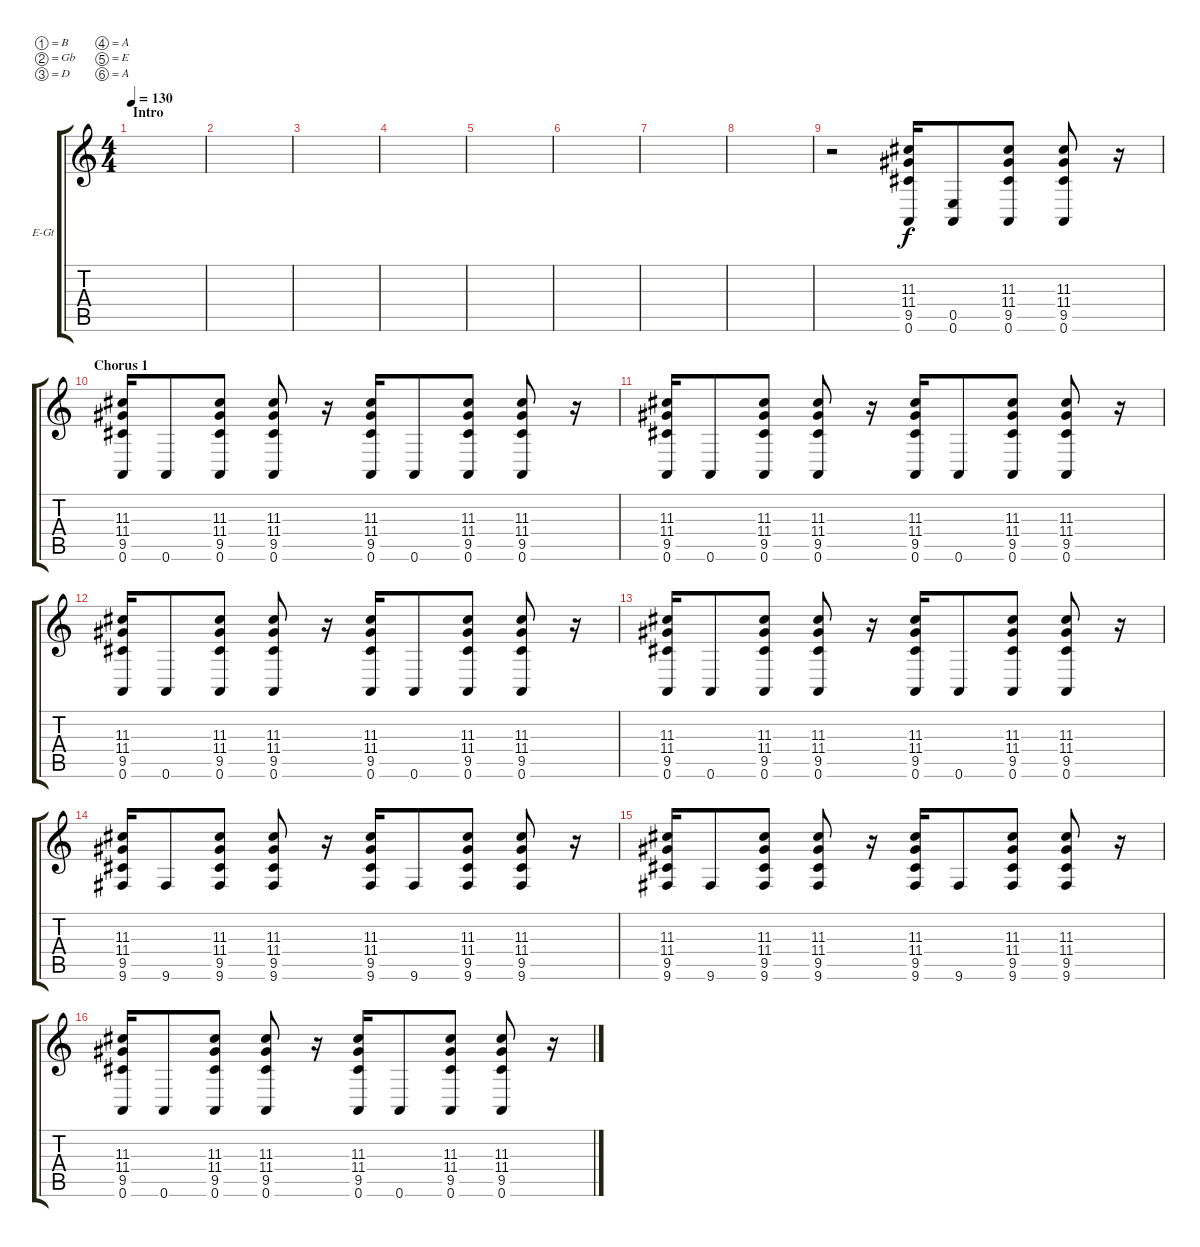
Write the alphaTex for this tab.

\bracketExtendMode groupsimilarinstruments
\firstSystemTrackNameOrientation horizontal
\otherSystemsTrackNameOrientation horizontal
\track ("Electric Guitar 1" "E-Gt") {instrument distortionguitar}
\staff {score tabs}
\tuning (B3 Gb3 D3 A2 E2 A1)
\ts (4 4)
\section ("" "Intro")
\tempo 130
\clef g2
\ks c
|
|
|
|
|
|
|
|
r.2 (0.6 9.5 11.4 11.3).16 (0.6 0.5).8 (0.6 9.5 11.4 11.3).8 (0.6 9.5 11.4 11.3).8 r.16 |
\section ("" "Chorus 1")
(0.6 9.5 11.4 11.3).16 0.6.8 (0.6 9.5 11.4 11.3).8 (0.6 9.5 11.4 11.3).8 r.16 (0.6 9.5 11.4 11.3).16 0.6.8 (0.6 9.5 11.4 11.3).8 (0.6 9.5 11.4 11.3).8 r.16 |
(0.6 9.5 11.4 11.3).16 0.6.8 (0.6 9.5 11.4 11.3).8 (0.6 9.5 11.4 11.3).8 r.16 (0.6 9.5 11.4 11.3).16 0.6.8 (0.6 9.5 11.4 11.3).8 (0.6 9.5 11.4 11.3).8 r.16 |
(0.6 9.5 11.4 11.3).16 0.6.8 (0.6 9.5 11.4 11.3).8 (0.6 9.5 11.4 11.3).8 r.16 (0.6 9.5 11.4 11.3).16 0.6.8 (0.6 9.5 11.4 11.3).8 (0.6 9.5 11.4 11.3).8 r.16 |
(0.6 9.5 11.4 11.3).16 0.6.8 (0.6 9.5 11.4 11.3).8 (0.6 9.5 11.4 11.3).8 r.16 (0.6 9.5 11.4 11.3).16 0.6.8 (0.6 9.5 11.4 11.3).8 (0.6 9.5 11.4 11.3).8 r.16 |
(9.6 9.5 11.4 11.3).16 9.6.8 (9.6 9.5 11.4 11.3).8 (9.6 9.5 11.4 11.3).8 r.16 (9.6 9.5 11.4 11.3).16 9.6.8 (9.6 9.5 11.4 11.3).8 (9.6 9.5 11.4 11.3).8 r.16 |
(9.6 9.5 11.4 11.3).16 9.6.8 (9.6 9.5 11.4 11.3).8 (9.6 9.5 11.4 11.3).8 r.16 (9.6 9.5 11.4 11.3).16 9.6.8 (9.6 9.5 11.4 11.3).8 (9.6 9.5 11.4 11.3).8 r.16 |
(0.6 9.5 11.4 11.3).16 0.6.8 (0.6 9.5 11.4 11.3).8 (0.6 9.5 11.4 11.3).8 r.16 (0.6 9.5 11.4 11.3).16 0.6.8 (0.6 9.5 11.4 11.3).8 (0.6 9.5 11.4 11.3).8 r.16
